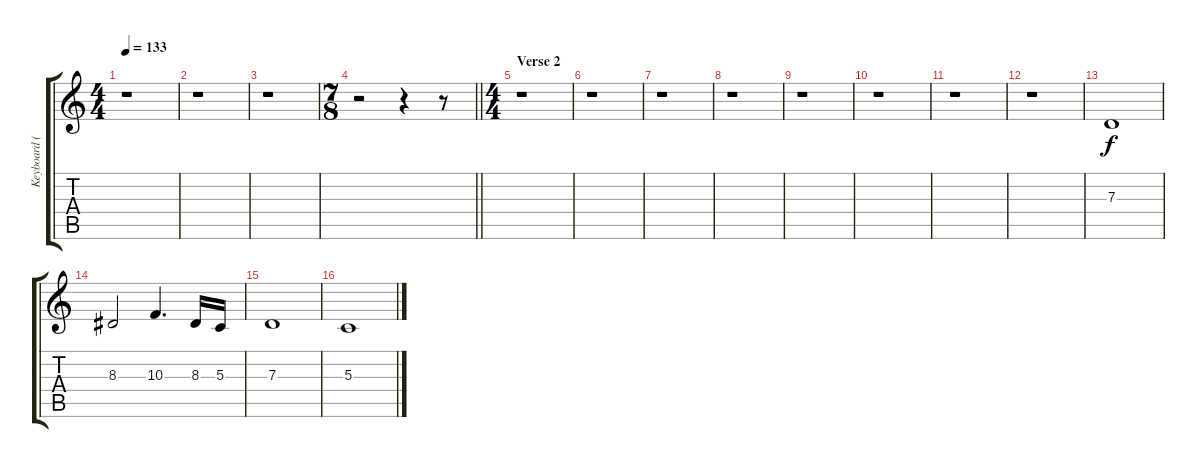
\track ("Keyboard (Drop D)" "Keyboard (") {instrument acousticgrandpiano}
\staff {score tabs}
\tuning (E4 B3 G3 D3 A2 D2) {hide}
\ts (4 4)
\tempo 133
\clef g2
\ks aminor
r.1{dy f} |
r.1 |
r.1 |
\ts (7 8)
\barLineRight lightlight
r.2 r.4 r.8 |
\ts (4 4)
\section ("" "Verse 2")
r.1 |
r.1 |
r.1 |
r.1 |
r.1 |
r.1 |
r.1 |
r.1 |
7.3.1{instrument stringensemble1} |
8.3.2 10.3.4{d} 8.3.16 5.3.16 |
7.3.1 |
5.3.1
